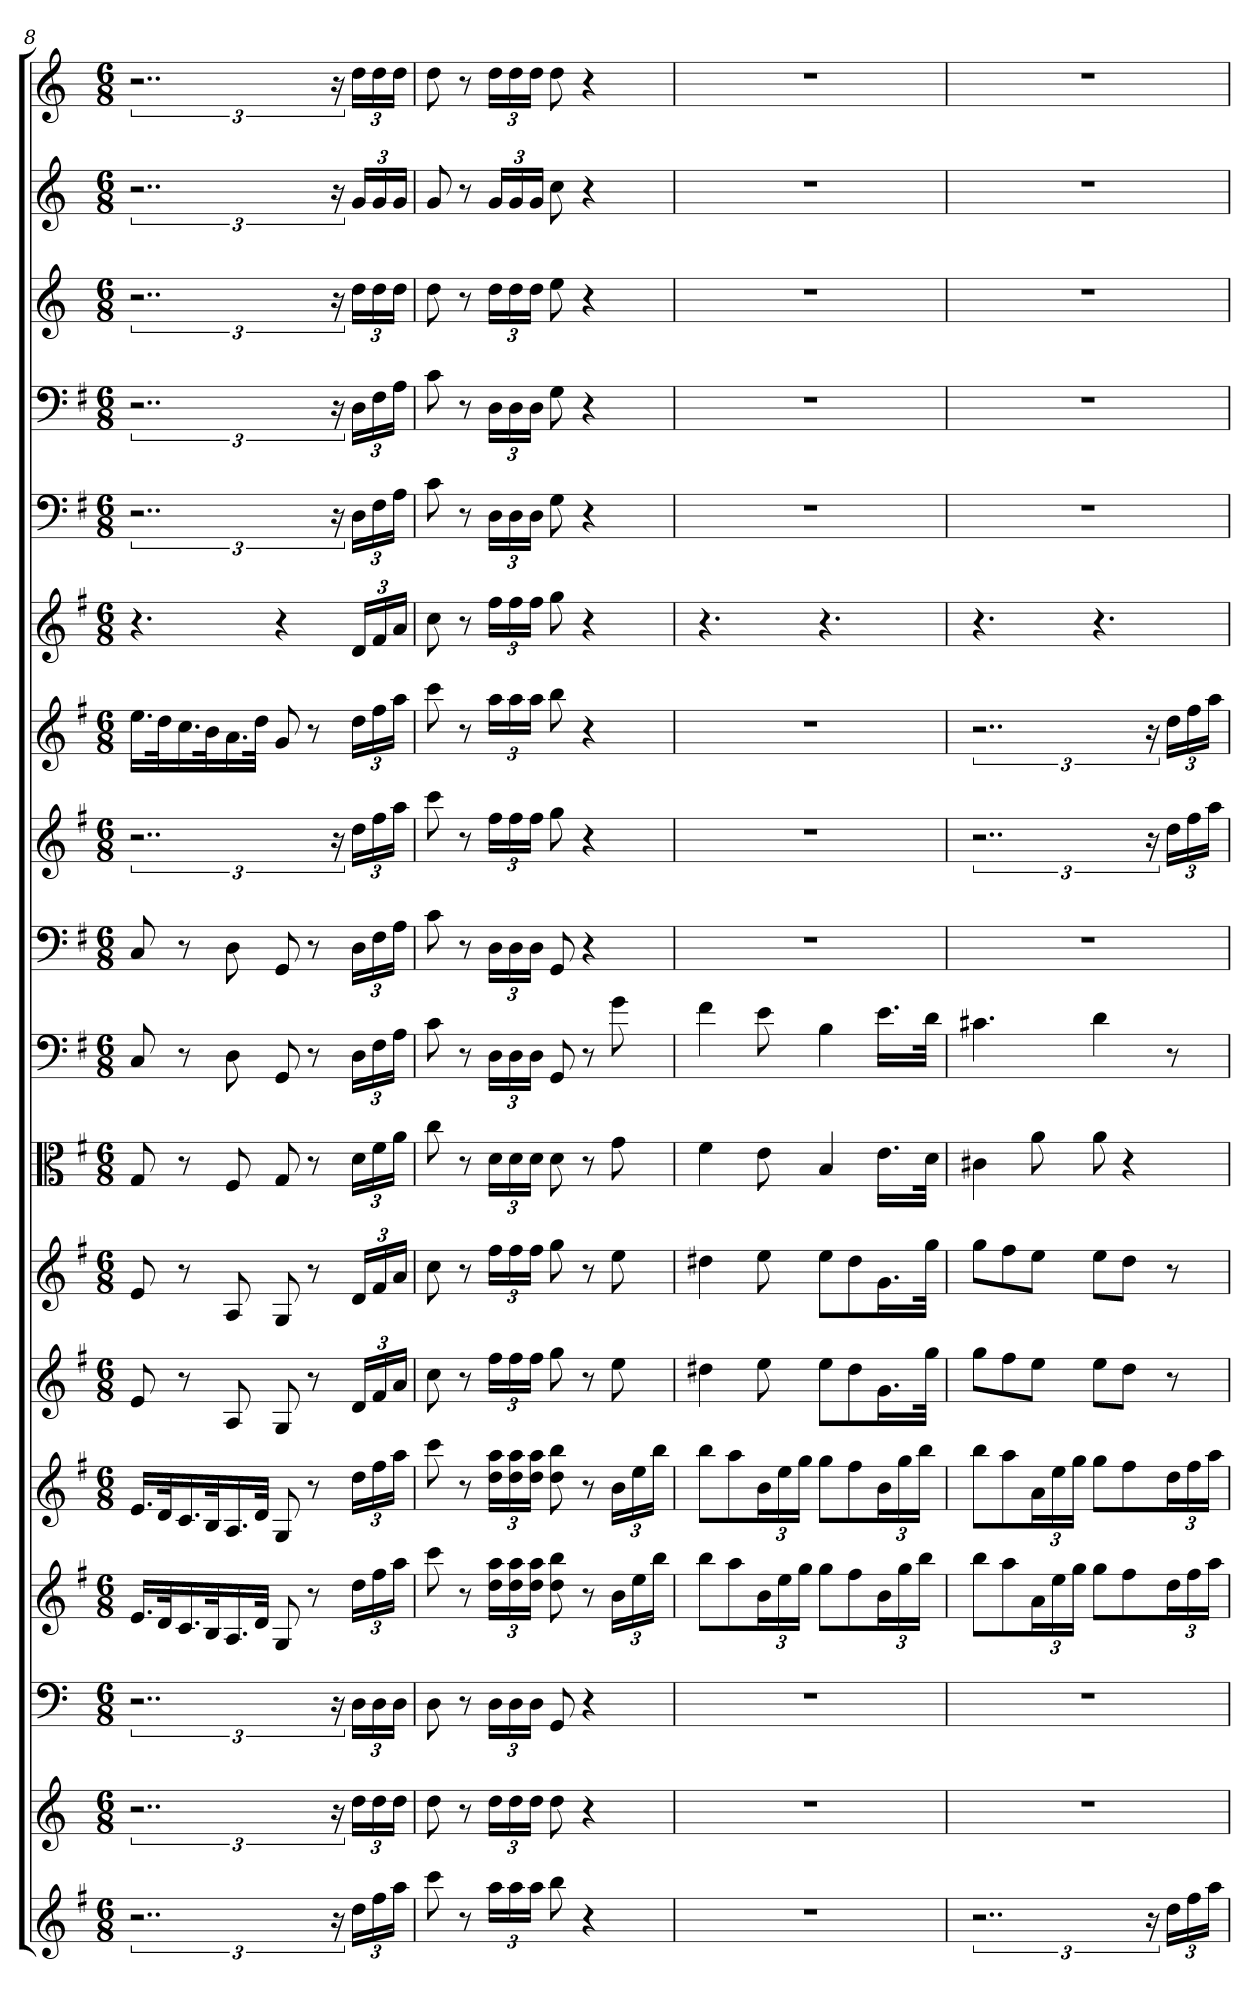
**kern	**kern	**kern	**kern	**kern	**kern	**kern	**kern	**kern	**kern	**kern	**kern	**kern	**kern	**kern	**kern	**kern	**kern
*part18	*part17	*part16	*part15	*part14	*part13	*part12	*part11	*part10	*part9	*part8	*part7	*part6	*part5	*part4	*part3	*part2	*part1
*staff18	*staff17	*staff16	*staff15	*staff14	*staff13	*staff12	*staff11	*staff10	*staff9	*staff8	*staff7	*staff6	*staff5	*staff4	*staff3	*staff2	*staff1
*	*	*clefF4	*	*	*	*	*clefC3	*clefF4	*clefF4	*	*	*	*clefF4	*clefF4	*	*	*
*k[f#]	*k[]	*k[]	*k[f#]	*k[f#]	*k[f#]	*k[f#]	*k[f#]	*k[f#]	*k[f#]	*k[f#]	*k[f#]	*k[f#]	*k[f#]	*k[f#]	*k[]	*k[]	*k[]
*M6/8	*M6/8	*M6/8	*M6/8	*M6/8	*M6/8	*M6/8	*M6/8	*M6/8	*M6/8	*M6/8	*M6/8	*M6/8	*M6/8	*M6/8	*M6/8	*M6/8	*M6/8
=8	=8	=8	=8	=8	=8	=8	=8	=8	=8	=8	=8	=8	=8	=8	=8	=8	=8
3..r	3..r	3..r	16.eLL	16.eLL	8e	8e	8G	8C	8C	3..r	16.eeLL	4.r	3..r	3..r	3..r	3..r	3..r
.	.	.	32dK	32dK	.	.	.	.	.	.	32ddK	.	.	.	.	.	.
.	.	.	16.c	16.c	8r	8r	8r	8r	8r	.	16.cc	.	.	.	.	.	.
.	.	.	32BK	32BK	.	.	.	.	.	.	32bK	.	.	.	.	.	.
.	.	.	16.A	16.A	8A	8A	8F#	8D	8D	.	16.a	.	.	.	.	.	.
.	.	.	32dJJk	32dJJk	.	.	.	.	.	.	32ddJJk	.	.	.	.	.	.
.	.	.	8G	8G	8G	8G	8G	8GG	8GG	.	8g	4r	.	.	.	.	.
.	.	.	8r	8r	8r	8r	8r	8r	8r	.	8r	.	.	.	.	.	.
24r	24r	24r	.	.	.	.	.	.	.	24r	.	.	24r	24r	24r	24r	24r
24ddLL	24ddLL	24D\LL	24ddLL	24ddLL	24dLL	24dLL	24d\LL	24D\LL	24D\LL	24ddLL	24ddLL	24dLL	24D\LL	24D\LL	24ddLL	24gLL	24ddLL
24ff#	24dd	24D\	24ff#	24ff#	24f#	24f#	24f#\	24F#\	24F#\	24ff#	24ff#	24f#	24F#\	24F#\	24dd	24g	24dd
24aaJJ	24ddJJ	24D\JJ	24aaJJ	24aaJJ	24aJJ	24aJJ	24a\JJ	24A\JJ	24A\JJ	24aaJJ	24aaJJ	24aJJ	24A\JJ	24A\JJ	24ddJJ	24gJJ	24ddJJ
=9	=9	=9	=9	=9	=9	=9	=9	=9	=9	=9	=9	=9	=9	=9	=9	=9	=9
8ccc	8dd	8D	8ccc	8ccc	8cc	8cc	8cc	8c	8c	8ccc	8ccc	8cc	8c	8c	8dd	8g	8dd
8r	8r	8r	8r	8r	8r	8r	8r	8r	8r	8r	8r	8r	8r	8r	8r	8r	8r
24aaLL	24ddLL	24D\LL	24dd 24aaLL	24dd 24aaLL	24ff#LL	24ff#LL	24d\LL	24D\LL	24D\LL	24ff#LL	24aaLL	24ff#LL	24D\LL	24D\LL	24ddLL	24gLL	24ddLL
24aa	24dd	24D\	24dd 24aa	24dd 24aa	24ff#	24ff#	24d\	24D\	24D\	24ff#	24aa	24ff#	24D\	24D\	24dd	24g	24dd
24aaJJ	24ddJJ	24D\JJ	24dd 24aaJJ	24dd 24aaJJ	24ff#JJ	24ff#JJ	24d\JJ	24D\JJ	24D\JJ	24ff#JJ	24aaJJ	24ff#JJ	24D\JJ	24D\JJ	24ddJJ	24gJJ	24ddJJ
8bb	8dd	8GG	8dd 8bb	8dd 8bb	8gg	8gg	8d	8GG	8GG	8gg	8bb	8gg	8G	8G	8ee	8cc	8dd
4r	4r	4r	8r	8r	8r	8r	8r	8r	4r	4r	4r	4r	4r	4r	4r	4r	4r
.	.	.	24bLL	24bLL	8ee	8ee	8g	8g	.	.	.	.	.	.	.	.	.
.	.	.	24ee	24ee	.	.	.	.	.	.	.	.	.	.	.	.	.
.	.	.	24bbJJ	24bbJJ	.	.	.	.	.	.	.	.	.	.	.	.	.
=10	=10	=10	=10	=10	=10	=10	=10	=10	=10	=10	=10	=10	=10	=10	=10	=10	=10
2.r	2.r	2.r	8bbL	8bbL	4dd#X	4dd#X	4f#	4f#	2.r	2.r	2.r	4.r	2.r	2.r	2.r	2.r	2.r
.	.	.	8aa	8aa	.	.	.	.	.	.	.	.	.	.	.	.	.
.	.	.	24bL	24bL	8ee	8ee	8e	8e	.	.	.	.	.	.	.	.	.
.	.	.	24ee	24ee	.	.	.	.	.	.	.	.	.	.	.	.	.
.	.	.	24ggJJ	24ggJJ	.	.	.	.	.	.	.	.	.	.	.	.	.
.	.	.	8ggL	8ggL	8eeL	8eeL	4B	4B	.	.	.	4.r	.	.	.	.	.
.	.	.	8ff#	8ff#	8dd#	8dd#	.	.	.	.	.	.	.	.	.	.	.
.	.	.	24bL	24bL	16.gL	16.gL	16.e\LL	16.e\LL	.	.	.	.	.	.	.	.	.
.	.	.	24gg	24gg	.	.	.	.	.	.	.	.	.	.	.	.	.
.	.	.	24bbJJ	24bbJJ	.	.	.	.	.	.	.	.	.	.	.	.	.
.	.	.	.	.	32ggJJk	32ggJJk	32d\JJk	32d\JJk	.	.	.	.	.	.	.	.	.
=11	=11	=11	=11	=11	=11	=11	=11	=11	=11	=11	=11	=11	=11	=11	=11	=11	=11
3..r	2.r	2.r	8bbL	8bbL	8ggL	8ggL	4c#X	4.c#X	2.r	3..r	3..r	4.r	2.r	2.r	2.r	2.r	2.r
.	.	.	8aa	8aa	8ff#	8ff#	.	.	.	.	.	.	.	.	.	.	.
.	.	.	24aL	24aL	8eeJ	8eeJ	8a	.	.	.	.	.	.	.	.	.	.
.	.	.	24ee	24ee	.	.	.	.	.	.	.	.	.	.	.	.	.
.	.	.	24ggJJ	24ggJJ	.	.	.	.	.	.	.	.	.	.	.	.	.
.	.	.	8ggL	8ggL	8eeL	8eeL	8a	4d	.	.	.	4.r	.	.	.	.	.
.	.	.	8ff#	8ff#	8ddJ	8ddJ	4r	.	.	.	.	.	.	.	.	.	.
24r	.	.	.	.	.	.	.	.	.	24r	24r	.	.	.	.	.	.
24ddLL	.	.	24ddL	24ddL	8r	8r	.	8r	.	24ddLL	24ddLL	.	.	.	.	.	.
24ff#	.	.	24ff#	24ff#	.	.	.	.	.	24ff#	24ff#	.	.	.	.	.	.
24aaJJ	.	.	24aaJJ	24aaJJ	.	.	.	.	.	24aaJJ	24aaJJ	.	.	.	.	.	.
=	=	=	=	=	=	=	=	=	=	=	=	=	=	=	=	=	=
*-	*-	*-	*-	*-	*-	*-	*-	*-	*-	*-	*-	*-	*-	*-	*-	*-	*-
